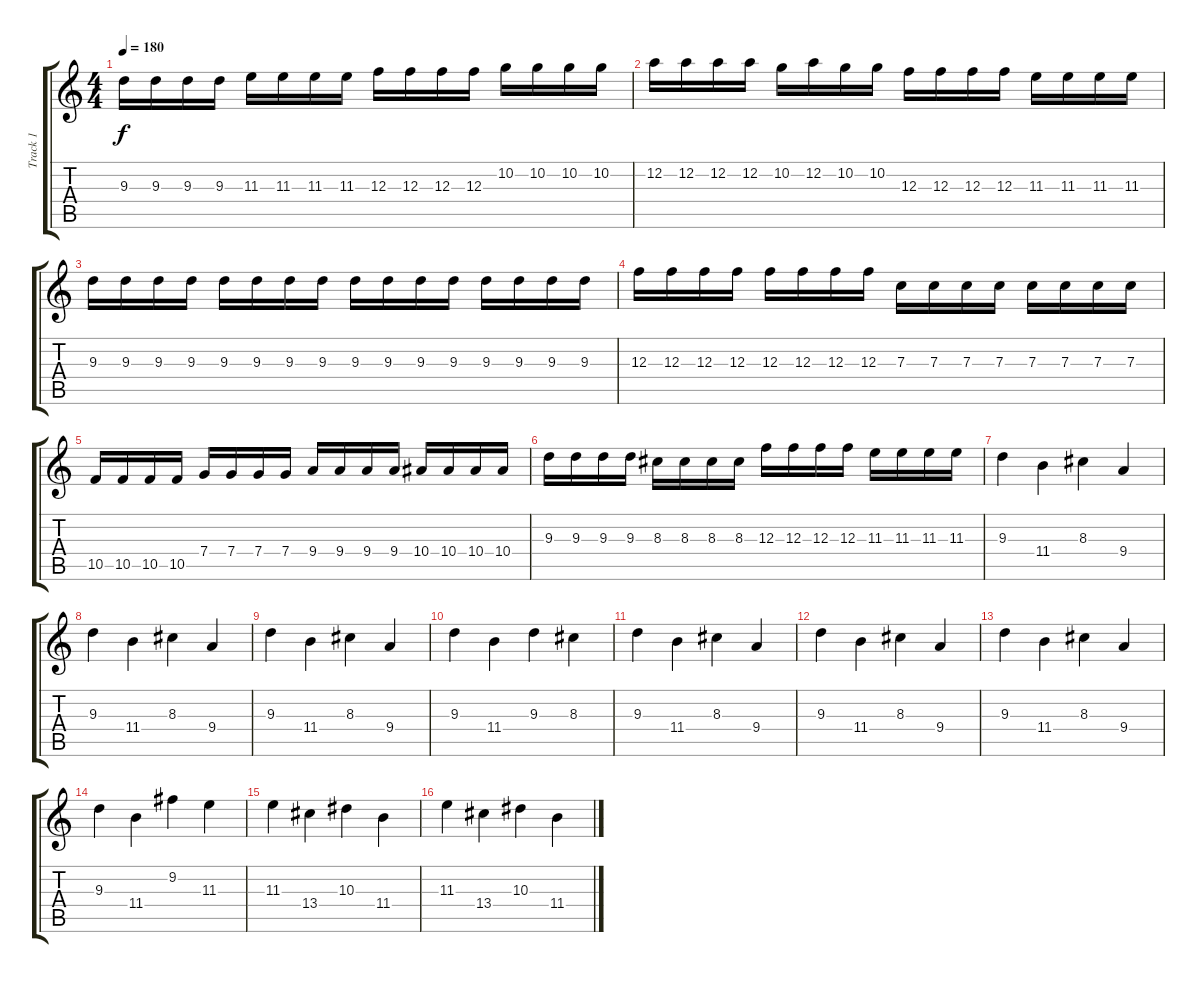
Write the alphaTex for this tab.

\track ("Track 1" "Track 1") {instrument distortionguitar}
\staff {score tabs}
\tuning (D4 A3 F3 C3 G2 D2) {hide}
\ts (4 4)
\tempo 180
\clef g2
\ks c
9.3.16{dy f} 9.3.16 9.3.16 9.3.16 11.3.16 11.3.16 11.3.16 11.3.16 12.3.16 12.3.16 12.3.16 12.3.16 10.2.16 10.2.16 10.2.16 10.2.16 |
12.2.16 12.2.16 12.2.16 12.2.16 10.2.16 12.2.16 10.2.16 10.2.16 12.3.16 12.3.16 12.3.16 12.3.16 11.3.16 11.3.16 11.3.16 11.3.16 |
9.3.16 9.3.16 9.3.16 9.3.16 9.3.16 9.3.16 9.3.16 9.3.16 9.3.16 9.3.16 9.3.16 9.3.16 9.3.16 9.3.16 9.3.16 9.3.16 |
12.3.16 12.3.16 12.3.16 12.3.16 12.3.16 12.3.16 12.3.16 12.3.16 7.3.16 7.3.16 7.3.16 7.3.16 7.3.16 7.3.16 7.3.16 7.3.16 |
10.5.16 10.5.16 10.5.16 10.5.16 7.4.16 7.4.16 7.4.16 7.4.16 9.4.16 9.4.16 9.4.16 9.4.16 10.4.16 10.4.16 10.4.16 10.4.16 |
9.3.16 9.3.16 9.3.16 9.3.16 8.3.16 8.3.16 8.3.16 8.3.16 12.3.16 12.3.16 12.3.16 12.3.16 11.3.16 11.3.16 11.3.16 11.3.16 |
9.3.4 11.4.4 8.3.4 9.4.4 |
9.3.4 11.4.4 8.3.4 9.4.4 |
9.3.4 11.4.4 8.3.4 9.4.4 |
9.3.4 11.4.4 9.3.4 8.3.4 |
9.3.4 11.4.4 8.3.4 9.4.4 |
9.3.4 11.4.4 8.3.4 9.4.4 |
9.3.4 11.4.4 8.3.4 9.4.4 |
9.3.4 11.4.4 9.2.4 11.3.4 |
11.3.4 13.4.4 10.3.4 11.4.4 |
11.3.4 13.4.4 10.3.4 11.4.4
